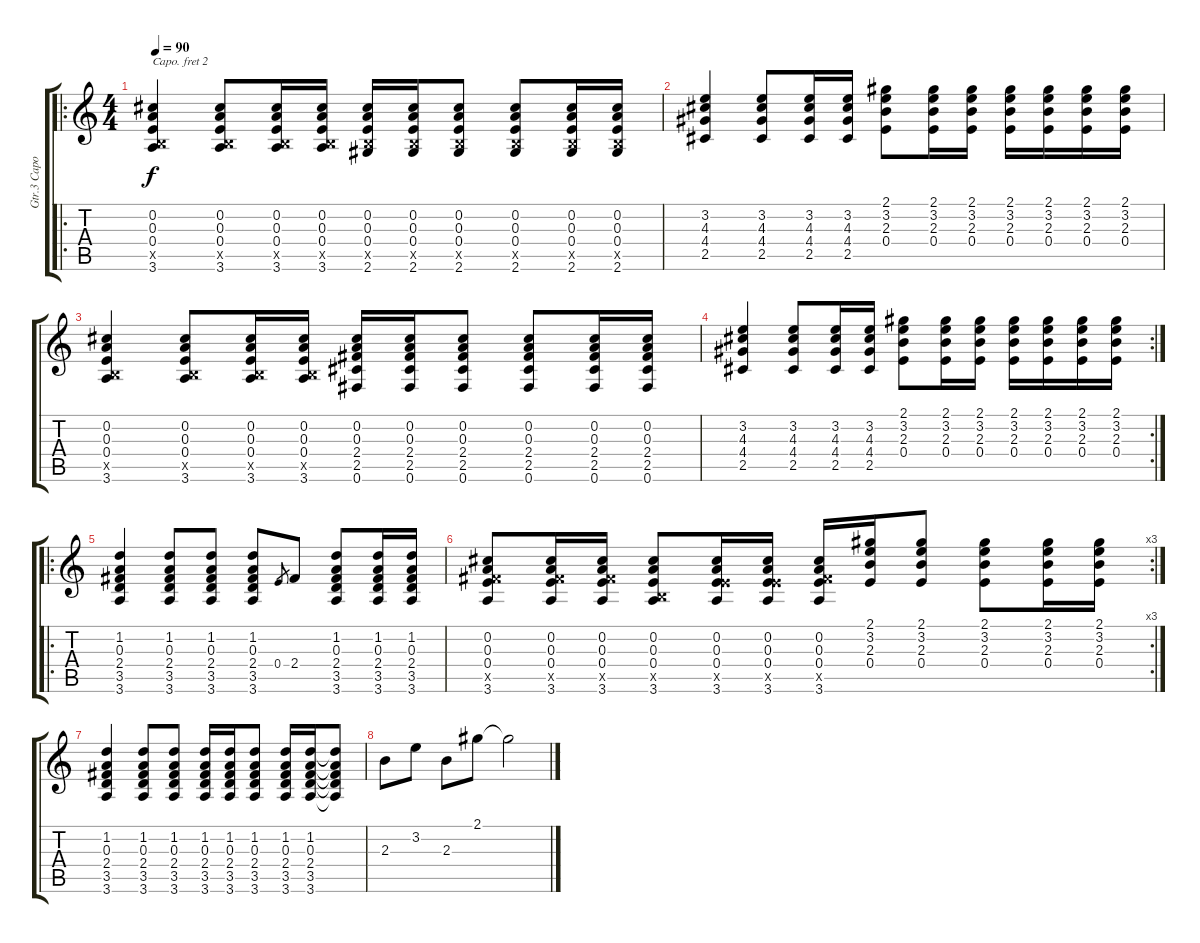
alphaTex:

\track ("Gtr.3 Capo 2nd Freet" "Gtr.3 Capo") {instrument acousticguitarsteel}
\staff {score tabs}
\capo 2
\tuning (E4 B3 G3 D3 A2 E2) {hide}
\ro
\ts (4 4)
\tempo 90
\clef g2
\ks c
(0.2 0.3 0.4 0.5{x} 3.6).4{dy f instrument acousticguitarsteel} (0.2 0.3 0.4 0.5{x} 3.6).8 (0.2 0.3 0.4 0.5{x} 3.6).16 (0.2 0.3 0.4 0.5{x} 3.6).16 (0.2 0.3 0.4 0.5{x} 2.6).16 (0.2 0.3 0.4 0.5{x} 2.6).16 (0.2 0.3 0.4 0.5{x} 2.6).8 (0.2 0.3 0.4 0.5{x} 2.6).8 (0.2 0.3 0.4 0.5{x} 2.6).16 (0.2 0.3 0.4 0.5{x} 2.6).16 |
(3.2 4.3 4.4 2.5).4 (3.2 4.3 4.4 2.5).8 (3.2 4.3 4.4 2.5).16 (3.2 4.3 4.4 2.5).16 (2.1 3.2 2.3 0.4).8 (2.1 3.2 2.3 0.4).16 (2.1 3.2 2.3 0.4).16 (2.1 3.2 2.3 0.4).16 (2.1 3.2 2.3 0.4).16 (2.1 3.2 2.3 0.4).16 (2.1 3.2 2.3 0.4).16 |
(0.2 0.3 0.4 0.5{x} 3.6).4 (0.2 0.3 0.4 0.5{x} 3.6).8 (0.2 0.3 0.4 0.5{x} 3.6).16 (0.2 0.3 0.4 0.5{x} 3.6).16 (0.2 0.3 2.4 2.5 0.6).16 (0.2 0.3 2.4 2.5 0.6).16 (0.2 0.3 2.4 2.5 0.6).8 (0.2 0.3 2.4 2.5 0.6).8 (0.2 0.3 2.4 2.5 0.6).16 (0.2 0.3 2.4 2.5 0.6).16 |
\rc 2
(3.2 4.3 4.4 2.5).4 (3.2 4.3 4.4 2.5).8 (3.2 4.3 4.4 2.5).16 (3.2 4.3 4.4 2.5).16 (2.1 3.2 2.3 0.4).8 (2.1 3.2 2.3 0.4).16 (2.1 3.2 2.3 0.4).16 (2.1 3.2 2.3 0.4).16 (2.1 3.2 2.3 0.4).16 (2.1 3.2 2.3 0.4).16 (2.1 3.2 2.3 0.4).16 |
\ro
(1.2 0.3 2.4 3.5 3.6).4 (1.2 0.3 2.4 3.5 3.6).8 (1.2 0.3 2.4 3.5 3.6).8 (1.2 0.3 2.4 3.5 3.6).8 0.4.8{gr} 2.4.8 (1.2 0.3 2.4 3.5 3.6).8 (1.2 0.3 2.4 3.5 3.6).16 (1.2 0.3 2.4 3.5 3.6).16 |
\rc 3
(0.2 0.3 0.4 7.5{x} 3.6).8 (0.2 0.3 0.4 7.5{x} 3.6).16 (0.2 0.3 0.4 7.5{x} 3.6).16 (0.2 0.3 0.4 0.5{x} 3.6).8 (0.2 0.3 0.4 5.5{x} 3.6).16 (0.2 0.3 0.4 5.5{x} 3.6).16 (0.2 0.3 0.4 7.5{x} 3.6).16 (2.1 3.2 2.3 0.4).16 (2.1 3.2 2.3 0.4).8 (2.1 3.2 2.3 0.4).8 (2.1 3.2 2.3 0.4).16 (2.1 3.2 2.3 0.4).16 |
(1.2 0.3 2.4 3.5 3.6).4 (1.2 0.3 2.4 3.5 3.6).8 (1.2 0.3 2.4 3.5 3.6).8 (1.2 0.3 2.4 3.5 3.6).16 (1.2 0.3 2.4 3.5 3.6).16 (1.2 0.3 2.4 3.5 3.6).8 (1.2 0.3 2.4 3.5 3.6).16 (1.2 0.3 2.4 3.5 3.6).16 (1.2{t} 0.3{t} 2.4{t} 3.5{t} 3.6{t}).8 |
2.3.8 3.2.8 2.3.8 2.1.8 2.1{t}.2
